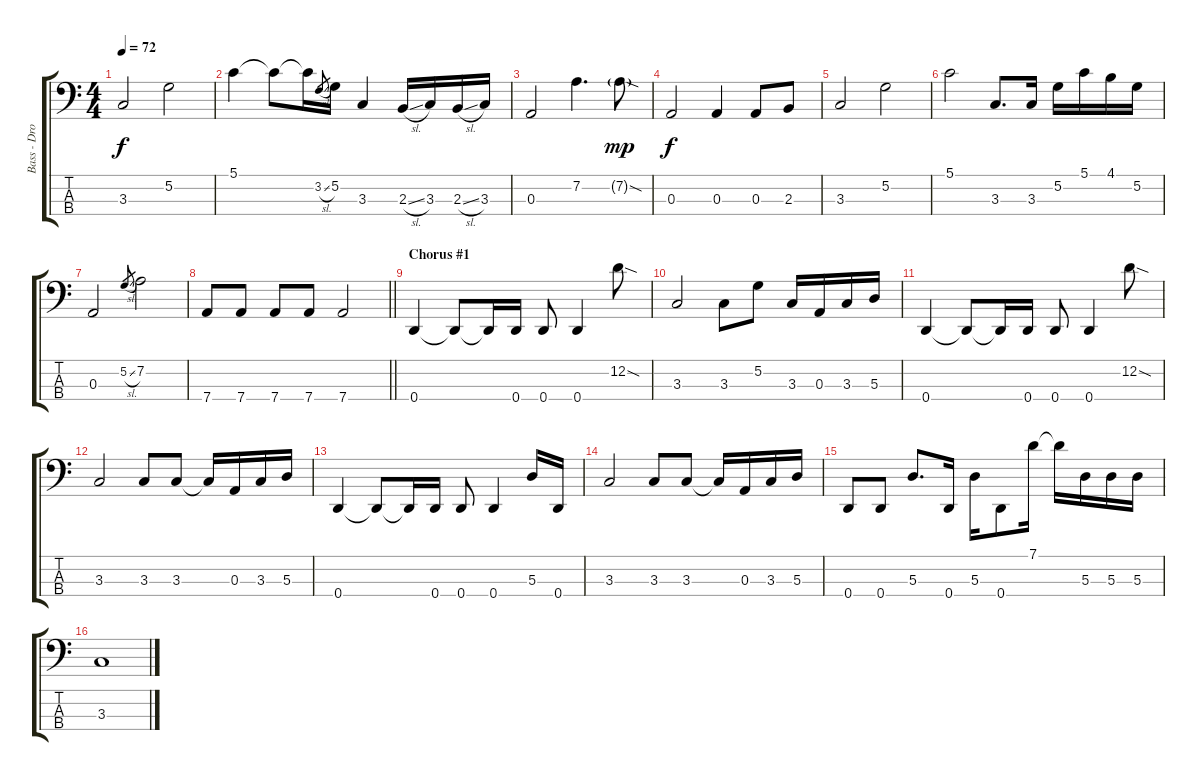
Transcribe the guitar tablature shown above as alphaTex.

\track ("Bass - Dropped D" "Bass - Dro") {instrument electricbassfinger}
\staff {score tabs}
\tuning (G2 D2 A1 D1) {hide}
\ts (4 4)
\tempo 72
\clef f4
\ks c
3.3.2{dy f} 5.2.2 |
5.1.4 5.1{t}.8 5.1{t}.16 3.2{sl}.8{gr} 5.2.16 3.3.4 2.3{sl}.16 3.3.16 2.3{sl}.16 3.3.16 |
0.3.2 7.2.4{d} 7.2{sod g}.8{dy mp} |
0.3.2{dy f} 0.3.4 0.3.8 2.3.8 |
3.3.2 5.2.2 |
5.1.2 3.3.8{d} 3.3.16 5.2.16 5.1.16 4.1.16 5.2.16 |
0.3.2 5.2{sl}.8{gr} 7.2.2 |
\barLineRight lightlight
7.4.8 7.4.8 7.4.8 7.4.8 7.4.2 |
\section ("" "Chorus #1")
0.4.4 0.4{t}.8 0.4{t}.16 0.4.16 0.4.8 0.4.4 12.2{sod}.8 |
3.3.2 3.3.8 5.2.8 3.3.16 0.3.16 3.3.16 5.3.16 |
0.4.4 0.4{t}.8 0.4{t}.16 0.4.16 0.4.8 0.4.4 12.2{sod}.8 |
3.3.2 3.3.8 3.3.8 3.3{t}.16 0.3.16 3.3.16 5.3.16 |
0.4.4 0.4{t}.8 0.4{t}.16 0.4.16 0.4.8 0.4.4 5.3.16 0.4.16 |
3.3.2 3.3.8 3.3.8 3.3{t}.16 0.3.16 3.3.16 5.3.16 |
0.4.8 0.4.8 5.3.8{d} 0.4.16 5.3.16 0.4.8 7.1.16 7.1{t}.16 5.3.16 5.3.16 5.3.16 |
3.3.1
